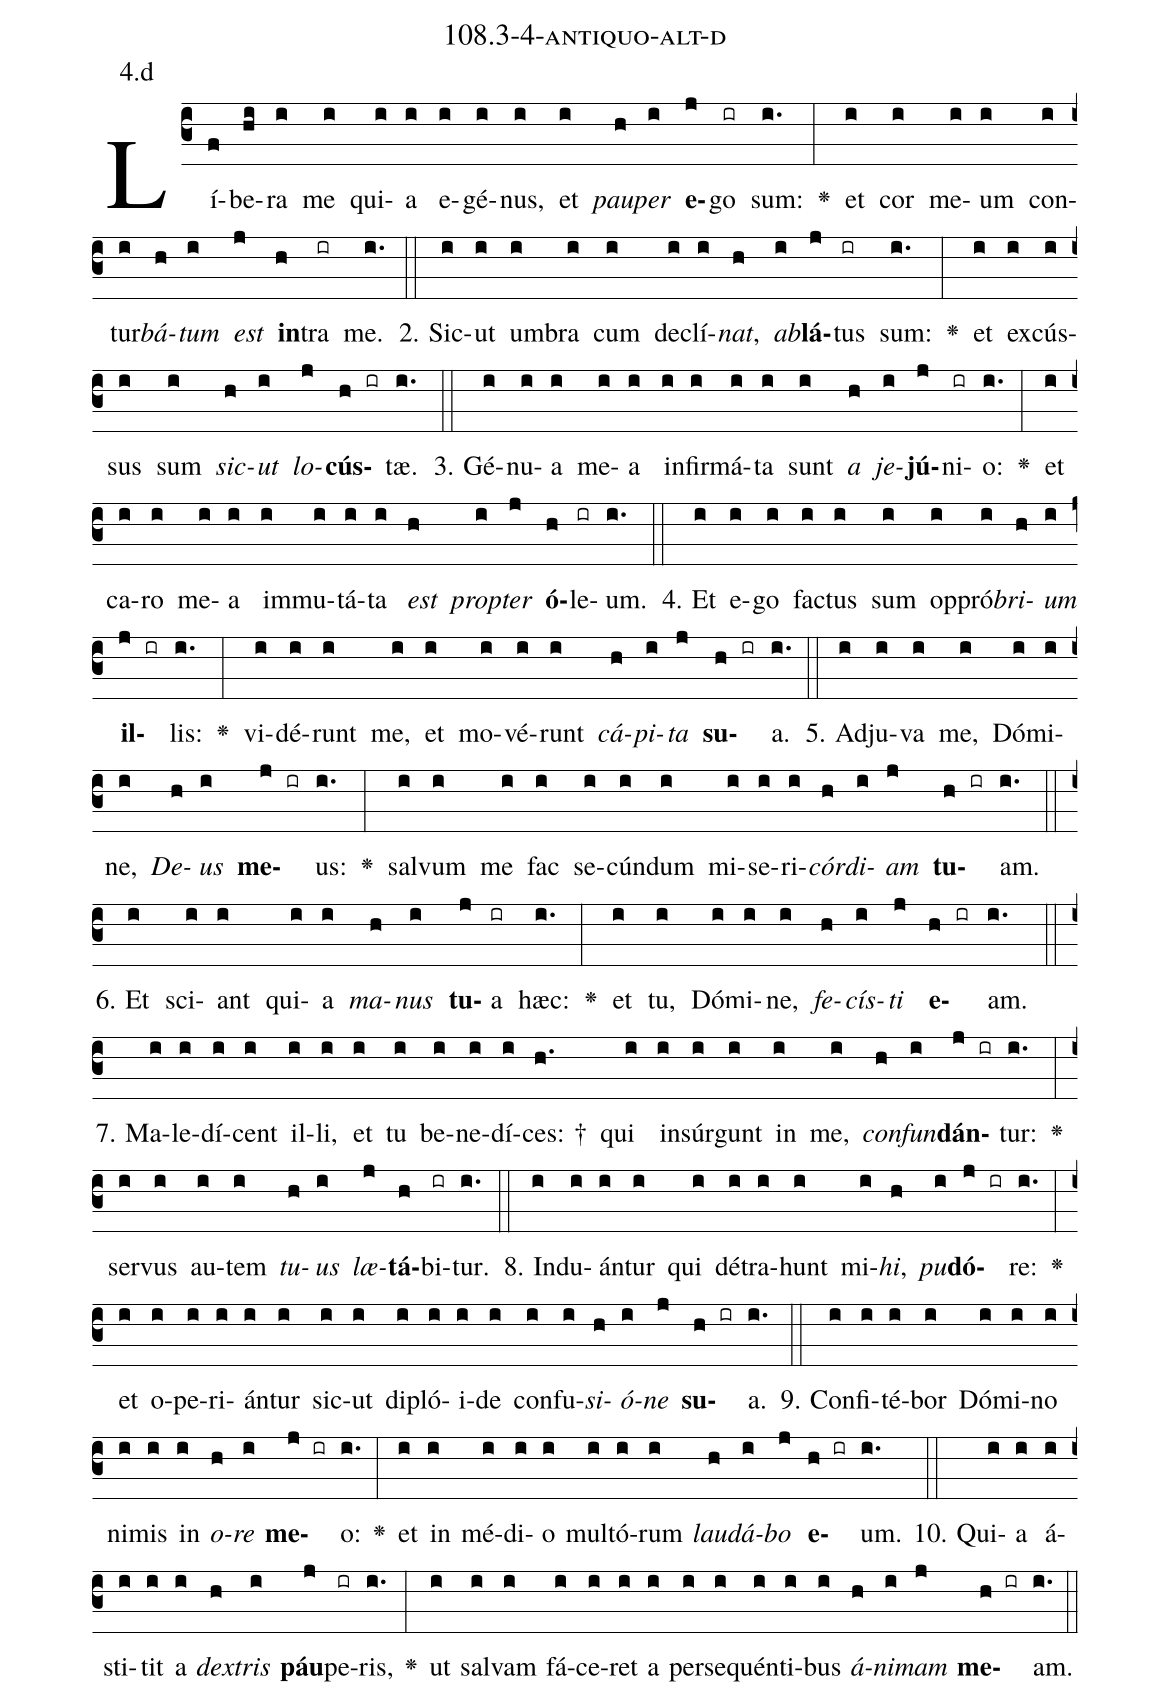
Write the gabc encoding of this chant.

name: 108.3-4-antiquo-alt-d;
annotation: 4.d;
%%
(c3)Lí(f)be(hi)ra(i) me(i) qui(i)a(i) e(i)gé(i)nus,(i) et(i) <i>pau</i>(h)<i>per</i>(i) <b>e</b>(j)go(ir) sum:(i.) <v>\greheightstar</v>(:) et(i) cor(i) me(i)um(i) con(i)tur(i)<i>bá</i>(h)<i>tum</i>(i) <i>est</i>(j) <b>in</b>(h)tra(ir) me.(i.) (::)
2. Sic(i)ut(i) um(i)bra(i) cum(i) de(i)clí(i)<i>nat</i>,(h) <i>ab</i>(i)<b>lá</b>(j)tus(ir) sum:(i.) <v>\greheightstar</v>(:) et(i) ex(i)cús(i)sus(i) sum(i) <i>sic</i>(h)<i>ut</i>(i) <i>lo</i>(j)<b>cús</b>(h ir)tæ.(i.) (::)
3. Gé(i)nu(i)a(i) me(i)a(i) in(i)fir(i)má(i)ta(i) sunt(i) <i>a</i>(h) <i>je</i>(i)<b>jú</b>(j)ni(ir)o:(i.) <v>\greheightstar</v>(:) et(i) ca(i)ro(i) me(i)a(i) im(i)mu(i)tá(i)ta(i) <i>est</i>(h) <i>prop</i>(i)<i>ter</i>(j) <b>ó</b>(h)le(ir)um.(i.) (::)
4. Et(i) e(i)go(i) fac(i)tus(i) sum(i) op(i)pró(i)<i>bri</i>(h)<i>um</i>(i) <b>il</b>(j ir)lis:(i.) <v>\greheightstar</v>(:) vi(i)dé(i)runt(i) me,(i) et(i) mo(i)vé(i)runt(i) <i>cá</i>(h)<i>pi</i>(i)<i>ta</i>(j) <b>su</b>(h ir)a.(i.) (::)
5. Ad(i)ju(i)va(i) me,(i) Dó(i)mi(i)ne,(i) <i>De</i>(h)<i>us</i>(i) <b>me</b>(j ir)us:(i.) <v>\greheightstar</v>(:) sal(i)vum(i) me(i) fac(i) se(i)cún(i)dum(i) mi(i)se(i)ri(i)<i>cór</i>(h)<i>di</i>(i)<i>am</i>(j) <b>tu</b>(h ir)am.(i.) (::)
6. Et(i) sci(i)ant(i) qui(i)a(i) <i>ma</i>(h)<i>nus</i>(i) <b>tu</b>(j)a(ir) hæc:(i.) <v>\greheightstar</v>(:) et(i) tu,(i) Dó(i)mi(i)ne,(i) <i>fe</i>(h)<i>cís</i>(i)<i>ti</i>(j) <b>e</b>(h ir)am.(i.) (::)
7. Ma(i)le(i)dí(i)cent(i) il(i)li,(i) et(i) tu(i) be(i)ne(i)dí(i)ces: †(h.) qui(i) in(i)súr(i)gunt(i) in(i) me,(i) <i>con</i>(h)<i>fun</i>(i)<b>dán</b>(j ir)tur:(i.) <v>\greheightstar</v>(:) ser(i)vus(i) au(i)tem(i) <i>tu</i>(h)<i>us</i>(i) <i>læ</i>(j)<b>tá</b>(h)bi(ir)tur.(i.) (::)
8. Ind(i)u(i)án(i)tur(i) qui(i) dé(i)tra(i)hunt(i) mi(i)<i>hi</i>,(h) <i>pu</i>(i)<b>dó</b>(j ir)re:(i.) <v>\greheightstar</v>(:) et(i) o(i)pe(i)ri(i)án(i)tur(i) sic(i)ut(i) di(i)pló(i)i(i)de(i) con(i)fu(i)<i>si</i>(h)<i>ó</i>(i)<i>ne</i>(j) <b>su</b>(h ir)a.(i.) (::)
9. Con(i)fi(i)té(i)bor(i) Dó(i)mi(i)no(i) ni(i)mis(i) in(i) <i>o</i>(h)<i>re</i>(i) <b>me</b>(j ir)o:(i.) <v>\greheightstar</v>(:) et(i) in(i) mé(i)di(i)o(i) mul(i)tó(i)rum(i) <i>lau</i>(h)<i>dá</i>(i)<i>bo</i>(j) <b>e</b>(h ir)um.(i.) (::)
10. Qui(i)a(i) á(i)sti(i)tit(i) a(i) <i>dex</i>(h)<i>tris</i>(i) <b>páu</b>(j)pe(ir)ris,(i.) <v>\greheightstar</v>(:) ut(i) sal(i)vam(i) fá(i)ce(i)ret(i) a(i) per(i)se(i)quén(i)ti(i)bus(i) <i>á</i>(h)<i>ni</i>(i)<i>mam</i>(j) <b>me</b>(h ir)am.(i.) (::)
